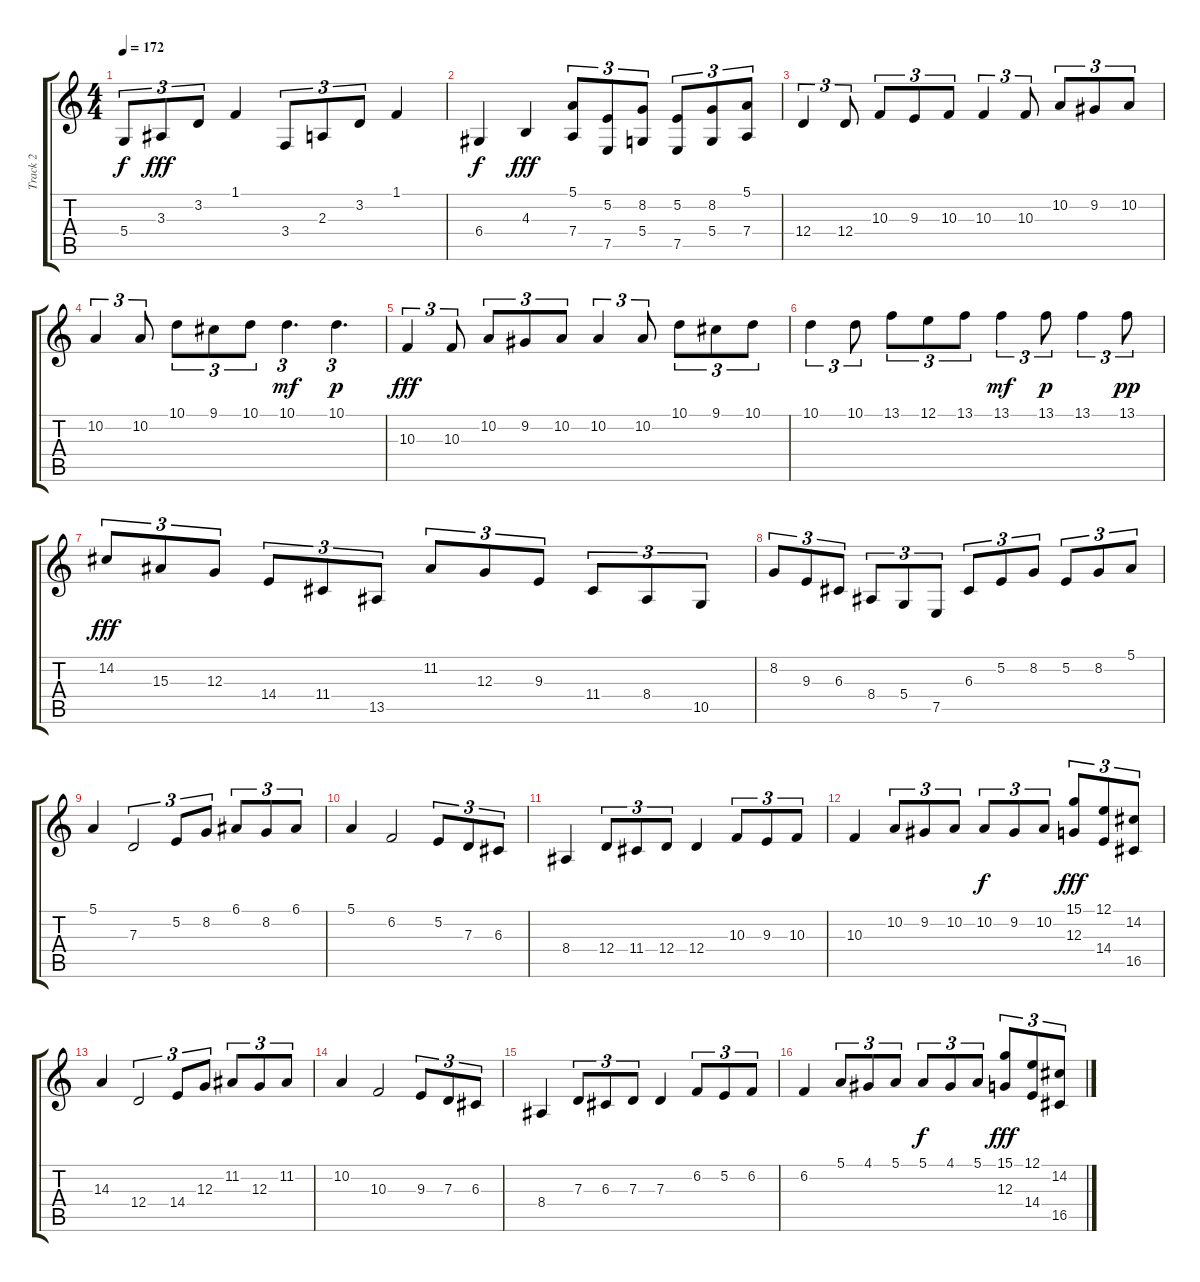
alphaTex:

\track ("Track 2" "Track 2") {instrument lead2sawtooth}
\staff {score tabs}
\tuning (E4 B3 G3 D3 A2 E2) {hide}
\ts (4 4)
\tempo 172
\clef g2
\ks c
5.4.8{tu (3 2) dy f} 3.3.8{tu (3 2) dy fff} 3.2.8{tu (3 2)} 1.1.4 3.4.8{tu (3 2)} 2.3.8{tu (3 2)} 3.2.8{tu (3 2)} 1.1.4 |
6.4.4{dy f} 4.3.4{dy fff} (5.1 7.4).8{tu (3 2)} (5.2 7.5).8{tu (3 2)} (8.2 5.4).8{tu (3 2)} (5.2 7.5).8{tu (3 2)} (8.2 5.4).8{tu (3 2)} (5.1 7.4).8{tu (3 2)} |
12.4.4{tu (3 2)} 12.4.8{tu (3 2)} 10.3.8{tu (3 2)} 9.3.8{tu (3 2)} 10.3.8{tu (3 2)} 10.3.4{tu (3 2)} 10.3.8{tu (3 2)} 10.2.8{tu (3 2)} 9.2.8{tu (3 2)} 10.2.8{tu (3 2)} |
10.2.4{tu (3 2)} 10.2.8{tu (3 2)} 10.1.8{tu (3 2)} 9.1.8{tu (3 2)} 10.1.8{tu (3 2)} 10.1.4{d tu (3 2) dy mf} 10.1.4{d tu (3 2) dy p} |
10.3.4{tu (3 2) dy fff} 10.3.8{tu (3 2)} 10.2.8{tu (3 2)} 9.2.8{tu (3 2)} 10.2.8{tu (3 2)} 10.2.4{tu (3 2)} 10.2.8{tu (3 2)} 10.1.8{tu (3 2)} 9.1.8{tu (3 2)} 10.1.8{tu (3 2)} |
10.1.4{tu (3 2)} 10.1.8{tu (3 2)} 13.1.8{tu (3 2)} 12.1.8{tu (3 2)} 13.1.8{tu (3 2)} 13.1.4{tu (3 2) dy mf} 13.1.8{tu (3 2) dy p} 13.1.4{tu (3 2)} 13.1.8{tu (3 2) dy pp} |
14.2.8{tu (3 2) dy fff} 15.3.8{tu (3 2)} 12.3.8{tu (3 2)} 14.4.8{tu (3 2)} 11.4.8{tu (3 2)} 13.5.8{tu (3 2)} 11.2.8{tu (3 2)} 12.3.8{tu (3 2)} 9.3.8{tu (3 2)} 11.4.8{tu (3 2)} 8.4.8{tu (3 2)} 10.5.8{tu (3 2)} |
8.2.8{tu (3 2)} 9.3.8{tu (3 2)} 6.3.8{tu (3 2)} 8.4.8{tu (3 2)} 5.4.8{tu (3 2)} 7.5.8{tu (3 2)} 6.3.8{tu (3 2)} 5.2.8{tu (3 2)} 8.2.8{tu (3 2)} 5.2.8{tu (3 2)} 8.2.8{tu (3 2)} 5.1.8{tu (3 2)} |
5.1.4 7.3.2{tu (3 2)} 5.2.8{tu (3 2)} 8.2.8{tu (3 2)} 6.1.8{tu (3 2)} 8.2.8{tu (3 2)} 6.1.8{tu (3 2)} |
5.1.4 6.2.2 5.2.8{tu (3 2)} 7.3.8{tu (3 2)} 6.3.8{tu (3 2)} |
8.4.4 12.4.8{tu (3 2)} 11.4.8{tu (3 2)} 12.4.8{tu (3 2)} 12.4.4 10.3.8{tu (3 2)} 9.3.8{tu (3 2)} 10.3.8{tu (3 2)} |
10.3.4 10.2.8{tu (3 2)} 9.2.8{tu (3 2)} 10.2.8{tu (3 2)} 10.2.8{tu (3 2) dy f} 9.2.8{tu (3 2)} 10.2.8{tu (3 2)} (15.1 12.3).8{tu (3 2) dy fff} (12.1 14.4).8{tu (3 2)} (14.2 16.5).8{tu (3 2)} |
14.3.4 12.4.2{tu (3 2)} 14.4.8{tu (3 2)} 12.3.8{tu (3 2)} 11.2.8{tu (3 2)} 12.3.8{tu (3 2)} 11.2.8{tu (3 2)} |
10.2.4 10.3.2 9.3.8{tu (3 2)} 7.3.8{tu (3 2)} 6.3.8{tu (3 2)} |
8.4.4 7.3.8{tu (3 2)} 6.3.8{tu (3 2)} 7.3.8{tu (3 2)} 7.3.4 6.2.8{tu (3 2)} 5.2.8{tu (3 2)} 6.2.8{tu (3 2)} |
6.2.4 5.1.8{tu (3 2)} 4.1.8{tu (3 2)} 5.1.8{tu (3 2)} 5.1.8{tu (3 2) dy f} 4.1.8{tu (3 2)} 5.1.8{tu (3 2)} (15.1 12.3).8{tu (3 2) dy fff} (12.1 14.4).8{tu (3 2)} (14.2 16.5).8{tu (3 2)}
